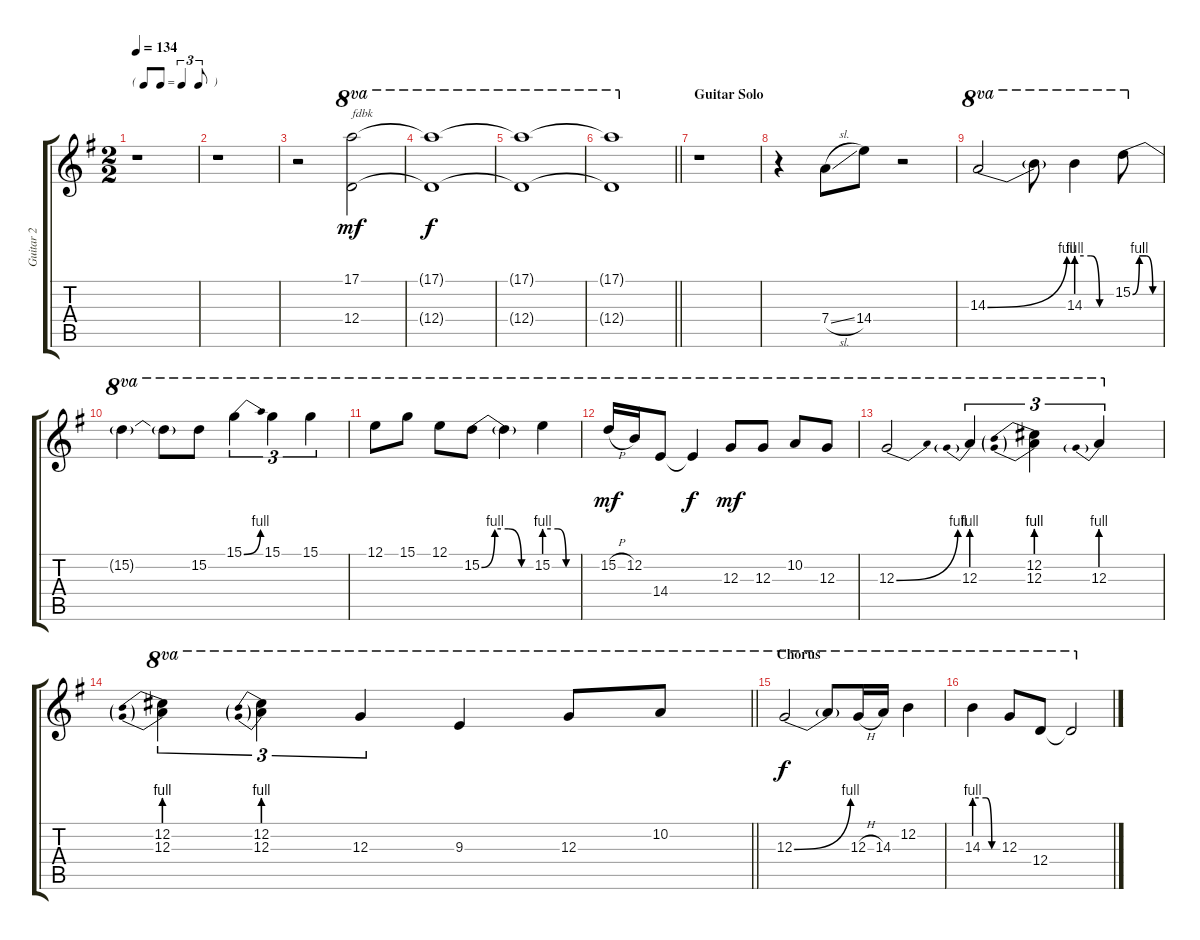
\track ("Guitar 2" "Guitar 2") {instrument distortionguitar}
\staff {score tabs}
\tuning (E4 B3 G3 D3 A2 E2) {hide}
\ts (2 2)
\tf triplet8th
\tempo 134
\clef g2
\ks g
r.1{dy f} |
r.1 |
r.2 (17.1 12.4).2{ot 8va txt "fdbk" dy mf} |
(17.1{t} 12.4{t}).1{ot 8va dy f} |
(17.1{t} 12.4{t}).1{ot 8va} |
\barLineRight lightlight
(17.1{t} 12.4{t}).1{ot 8va} |
\section ("" "Guitar Solo")
r.1 |
r.4 7.4{sl}.8 14.4.8 r.2 |
14.3{be (bend 0 0 60 4)}.2{ot 8va} 14.3{t}.8{ot 8va} 14.3{be (custom 0 4 25 4 40 0 60 0)}.4{ot 8va} 15.2{be (custom 0 0 15 4 30 4 45 0 60 0)}.8{ot 8va} |
15.2{t}.4{ot 8va} 15.2{t}.8{ot 8va} 15.2.8{ot 8va} 15.1{be (bend 0 0 60 4)}.4{tu (3 2) ot 8va} 15.1.4{tu (3 2) ot 8va} 15.1.4{tu (3 2) ot 8va} |
12.1.8{ot 8va} 15.1.8{ot 8va} 12.1.8{ot 8va} 15.2{be (custom 0 0 15 4 30 4 45 0 60 0)}.8{ot 8va} 15.2{t}.4{ot 8va} 15.2{be (custom 0 4 25 4 40 0 60 0)}.4{ot 8va} |
15.2{h}.16{ot 8va dy mf} 12.2.16{ot 8va} 14.4.8{ot 8va} 14.4{t}.4{ot 8va dy f} 12.3.8{ot 8va dy mf} 12.3.8{ot 8va} 10.2.8{ot 8va} 12.3.8{ot 8va} |
12.3{be (bend 0 0 60 4)}.2{ot 8va} 12.3{be (prebend 0 4 60 4)}.4{tu (3 2) ot 8va} (12.2{be (prebend 0 4 60 4)} 12.3{be (prebend 0 4 60 4)}).4{tu (3 2) ot 8va} 12.3{be (prebend 0 4 60 4)}.4{tu (3 2) ot 8va} |
\barLineRight lightlight
(12.2{be (prebend 0 4 60 4)} 12.3{be (prebend 0 4 60 4)}).4{tu (3 2) ot 8va} (12.2{be (prebend 0 4 60 4)} 12.3{be (prebend 0 4 60 4)}).4{tu (3 2) ot 8va} 12.3.4{tu (3 2) ot 8va} 9.3.4{ot 8va} 12.3.8{ot 8va} 10.2.8{ot 8va} |
\section ("" "Chorus")
12.3{be (bend 0 0 60 4)}.2{ot 8va dy f} 12.3{t}.8{ot 8va} 12.3{h}.16{ot 8va} 14.3.16{ot 8va} 12.2.4{ot 8va} |
14.3{be (custom 0 4 30 4 45 0 60 0)}.4{ot 8va} 12.3.8{ot 8va} 12.4.8{ot 8va} 12.4{t}.2{ot 8va}
